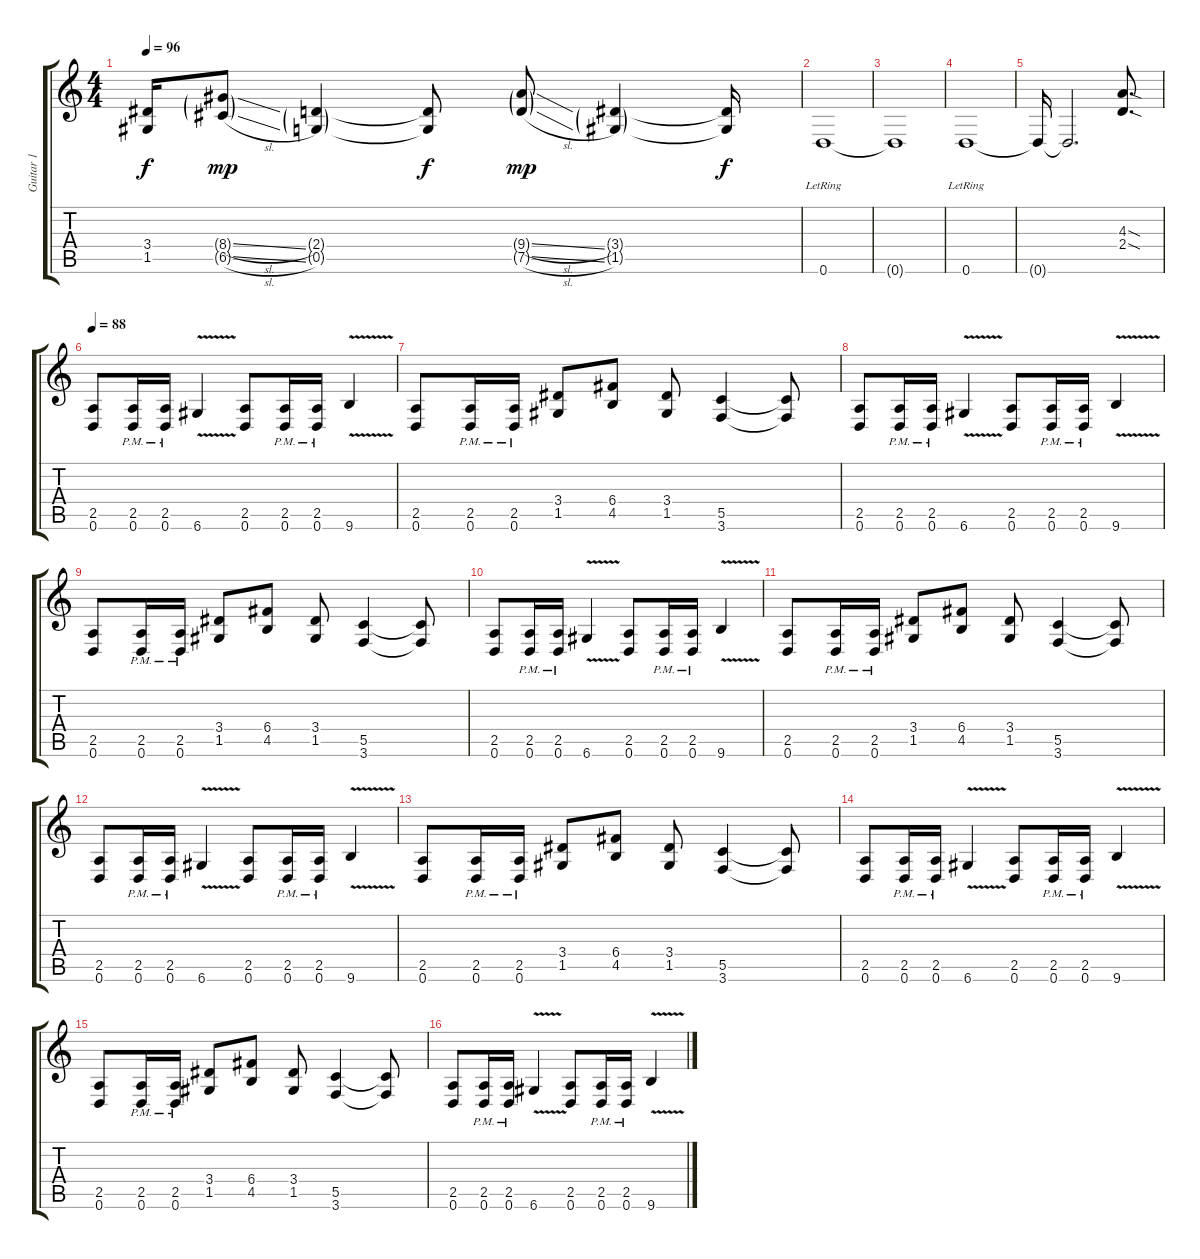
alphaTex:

\track ("Guitar 1" "Guitar 1") {instrument distortionguitar}
\staff {score tabs}
\tuning (D4 A3 F3 C3 G2 D2) {hide}
\ts (4 4)
\tempo 96
\clef g2
\ks c
(3.4{t} 1.5{t}).16{dy f} (8.4{sl g} 6.5{sl g}).8{dy mp} (2.4{g} 0.5{g}).4 (2.4{t} 0.5{t}).8{dy f} (9.4{sl g} 7.5{sl g}).8{dy mp} (3.4{g} 1.5{g}).4 (3.4{t} 1.5{t}).16{dy f} |
0.6{lr}.1 |
0.6{t}.1 |
0.6{lr}.1 |
0.6{t}.16 0.6{t}.2{d} (4.3{sod} 2.4{sod}).8{d} |
\tempo 88
(2.5 0.6).8 (2.5{pm} 0.6{pm}).16 (2.5{pm} 0.6{pm}).16 6.6{v}.4 (2.5 0.6).8 (2.5{pm} 0.6{pm}).16 (2.5{pm} 0.6{pm}).16 9.6{v}.4 |
(2.5 0.6).8 (2.5{pm} 0.6{pm}).16 (2.5{pm} 0.6{pm}).16 (3.4 1.5).8 (6.4 4.5).8 (3.4 1.5).8 (5.5 3.6).4 (5.5{t} 3.6{t}).8 |
(2.5 0.6).8 (2.5{pm} 0.6{pm}).16 (2.5{pm} 0.6{pm}).16 6.6{v}.4 (2.5 0.6).8 (2.5{pm} 0.6{pm}).16 (2.5{pm} 0.6{pm}).16 9.6{v}.4 |
(2.5 0.6).8 (2.5{pm} 0.6{pm}).16 (2.5{pm} 0.6{pm}).16 (3.4 1.5).8 (6.4 4.5).8 (3.4 1.5).8 (5.5 3.6).4 (5.5{t} 3.6{t}).8 |
(2.5 0.6).8 (2.5{pm} 0.6{pm}).16 (2.5{pm} 0.6{pm}).16 6.6{v}.4 (2.5 0.6).8 (2.5{pm} 0.6{pm}).16 (2.5{pm} 0.6{pm}).16 9.6{v}.4 |
(2.5 0.6).8 (2.5{pm} 0.6{pm}).16 (2.5{pm} 0.6{pm}).16 (3.4 1.5).8 (6.4 4.5).8 (3.4 1.5).8 (5.5 3.6).4 (5.5{t} 3.6{t}).8 |
(2.5 0.6).8 (2.5{pm} 0.6{pm}).16 (2.5{pm} 0.6{pm}).16 6.6{v}.4 (2.5 0.6).8 (2.5{pm} 0.6{pm}).16 (2.5{pm} 0.6{pm}).16 9.6{v}.4 |
(2.5 0.6).8 (2.5{pm} 0.6{pm}).16 (2.5{pm} 0.6{pm}).16 (3.4 1.5).8 (6.4 4.5).8 (3.4 1.5).8 (5.5 3.6).4 (5.5{t} 3.6{t}).8 |
(2.5 0.6).8 (2.5{pm} 0.6{pm}).16 (2.5{pm} 0.6{pm}).16 6.6{v}.4 (2.5 0.6).8 (2.5{pm} 0.6{pm}).16 (2.5{pm} 0.6{pm}).16 9.6{v}.4 |
(2.5 0.6).8 (2.5{pm} 0.6{pm}).16 (2.5{pm} 0.6{pm}).16 (3.4 1.5).8 (6.4 4.5).8 (3.4 1.5).8 (5.5 3.6).4 (5.5{t} 3.6{t}).8 |
(2.5 0.6).8 (2.5{pm} 0.6{pm}).16 (2.5{pm} 0.6{pm}).16 6.6{v}.4 (2.5 0.6).8 (2.5{pm} 0.6{pm}).16 (2.5{pm} 0.6{pm}).16 9.6{v}.4
